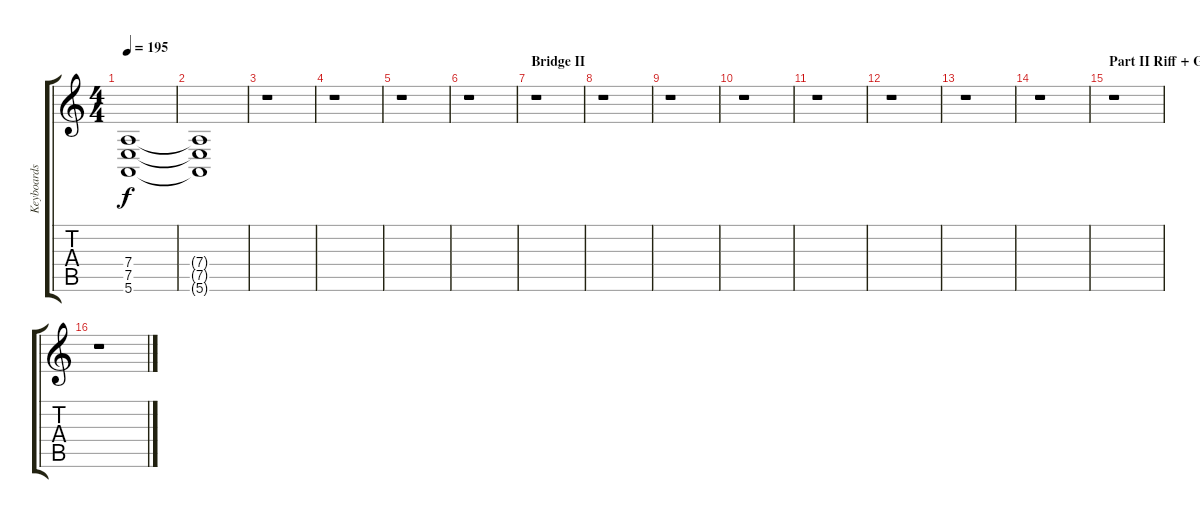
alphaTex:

\track ("Keyboards" "Keyboards") {instrument choiraahs}
\staff {score tabs}
\tuning (E4 B3 G3 D3 A2 E2) {hide}
\ts (4 4)
\tempo 195
\clef g2
\ks c
(7.4 7.5 5.6).1{dy f} |
(7.4{t} 7.5{t} 5.6{t}).1 |
r.1 |
r.1 |
r.1 |
r.1 |
\section ("" "Bridge II")
r.1 |
r.1 |
r.1 |
r.1 |
r.1 |
r.1 |
r.1 |
r.1 |
\section ("" "Part II Riff + Guitar Solo I")
r.1 |
r.1
